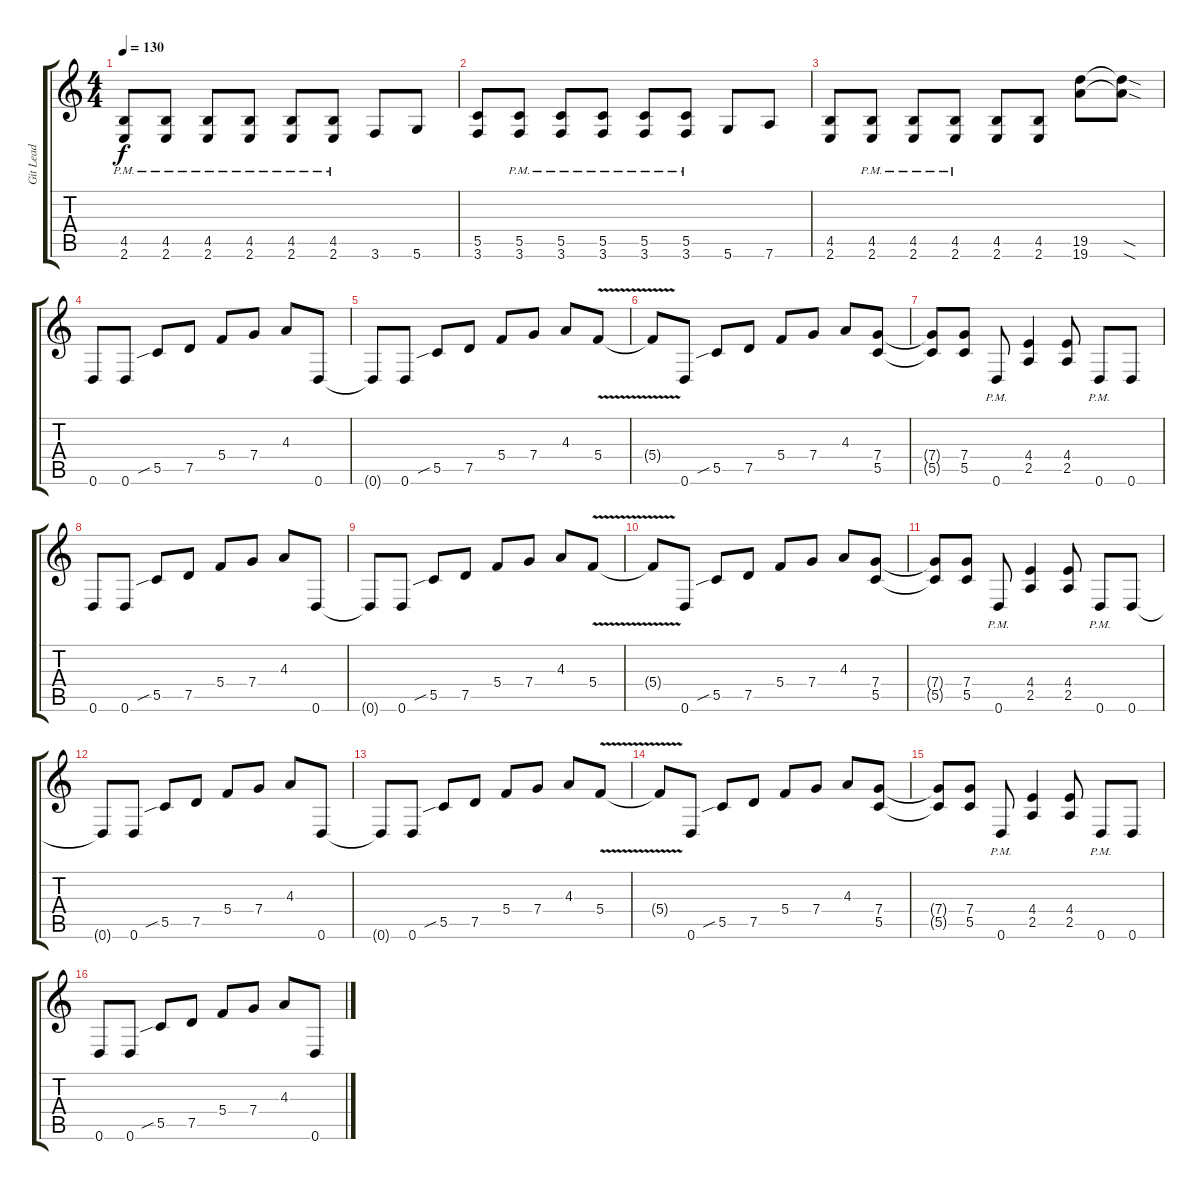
\track ("Git Lead" "Git Lead") {instrument distortionguitar}
\staff {score tabs}
\tuning (D4 A3 F3 C3 G2 D2) {hide}
\ts (4 4)
\tempo 130
\clef g2
\ks c
(4.5{pm} 2.6{pm}).8{dy f} (4.5{pm} 2.6{pm}).8 (4.5{pm} 2.6{pm}).8 (4.5{pm} 2.6{pm}).8 (4.5{pm} 2.6{pm}).8 (4.5{pm} 2.6{pm}).8 3.6.8 5.6.8 |
(5.5 3.6).8 (5.5{pm} 3.6{pm}).8 (5.5{pm} 3.6{pm}).8 (5.5{pm} 3.6{pm}).8 (5.5{pm} 3.6{pm}).8 (5.5{pm} 3.6{pm}).8 5.6.8 7.6.8 |
(4.5 2.6).8 (4.5{pm} 2.6{pm}).8 (4.5{pm} 2.6{pm}).8 (4.5{pm} 2.6{pm}).8 (4.5 2.6).8 (4.5 2.6).8 (19.5 19.6).8 (19.5{sod t} 19.6{sod t}).8 |
0.6.8 0.6.8 5.5{sib}.8 7.5.8 5.4.8 7.4.8 4.3.8 0.6.8 |
0.6{t}.8 0.6.8 5.5{sib}.8 7.5.8 5.4.8 7.4.8 4.3.8 5.4{v}.8 |
5.4{t}.8 0.6.8 5.5{sib}.8 7.5.8 5.4.8 7.4.8 4.3.8 (7.4 5.5).8 |
(7.4{t} 5.5{t}).8 (7.4 5.5).8 0.6{pm}.8 (4.4 2.5).4 (4.4 2.5).8 0.6{pm}.8 0.6.8 |
0.6.8 0.6.8 5.5{sib}.8 7.5.8 5.4.8 7.4.8 4.3.8 0.6.8 |
0.6{t}.8 0.6.8 5.5{sib}.8 7.5.8 5.4.8 7.4.8 4.3.8 5.4{v}.8 |
5.4{t}.8 0.6.8 5.5{sib}.8 7.5.8 5.4.8 7.4.8 4.3.8 (7.4 5.5).8 |
(7.4{t} 5.5{t}).8 (7.4 5.5).8 0.6{pm}.8 (4.4 2.5).4 (4.4 2.5).8 0.6{pm}.8 0.6.8 |
0.6{t}.8 0.6.8 5.5{sib}.8 7.5.8 5.4.8 7.4.8 4.3.8 0.6.8 |
0.6{t}.8 0.6.8 5.5{sib}.8 7.5.8 5.4.8 7.4.8 4.3.8 5.4{v}.8 |
5.4{t}.8 0.6.8 5.5{sib}.8 7.5.8 5.4.8 7.4.8 4.3.8 (7.4 5.5).8 |
(7.4{t} 5.5{t}).8 (7.4 5.5).8 0.6{pm}.8 (4.4 2.5).4 (4.4 2.5).8 0.6{pm}.8 0.6.8 |
0.6.8 0.6.8 5.5{sib}.8 7.5.8 5.4.8 7.4.8 4.3.8 0.6.8
